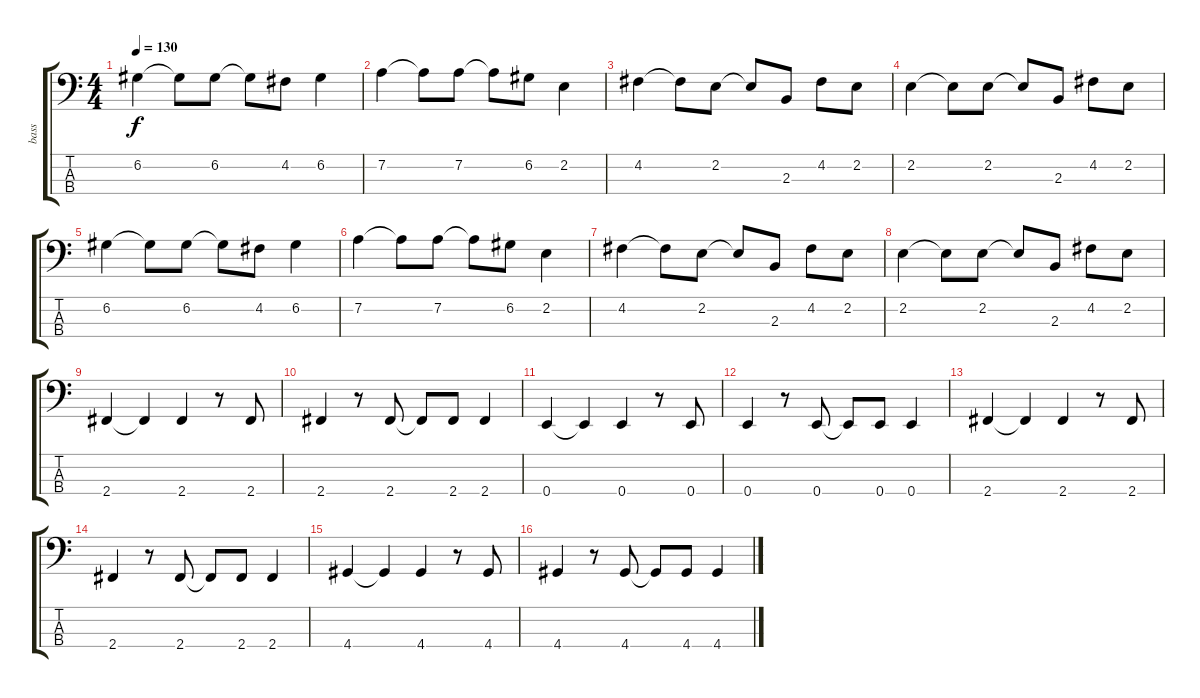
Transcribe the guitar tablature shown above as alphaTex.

\track ("bass" "bass") {instrument acousticguitarnylon}
\staff {score tabs}
\tuning (G2 D2 A1 E1) {hide}
\ts (4 4)
\tempo 130
\clef f4
\ks c
6.2.4{dy f} 6.2{t}.8 6.2.8 6.2{t}.8 4.2.8 6.2.4 |
7.2.4 7.2{t}.8 7.2.8 7.2{t}.8 6.2.8 2.2.4 |
4.2.4 4.2{t}.8 2.2.8 2.2{t}.8 2.3.8 4.2.8 2.2.8 |
2.2.4 2.2{t}.8 2.2.8 2.2{t}.8 2.3.8 4.2.8 2.2.8 |
6.2.4 6.2{t}.8 6.2.8 6.2{t}.8 4.2.8 6.2.4 |
7.2.4 7.2{t}.8 7.2.8 7.2{t}.8 6.2.8 2.2.4 |
4.2.4 4.2{t}.8 2.2.8 2.2{t}.8 2.3.8 4.2.8 2.2.8 |
2.2.4 2.2{t}.8 2.2.8 2.2{t}.8 2.3.8 4.2.8 2.2.8 |
2.4.4 2.4{t}.4 2.4.4 r.8 2.4.8 |
2.4.4 r.8 2.4.8 2.4{t}.8 2.4.8 2.4.4 |
0.4.4 0.4{t}.4 0.4.4 r.8 0.4.8 |
0.4.4 r.8 0.4.8 0.4{t}.8 0.4.8 0.4.4 |
2.4.4 2.4{t}.4 2.4.4 r.8 2.4.8 |
2.4.4 r.8 2.4.8 2.4{t}.8 2.4.8 2.4.4 |
4.4.4 4.4{t}.4 4.4.4 r.8 4.4.8 |
4.4.4 r.8 4.4.8 4.4{t}.8 4.4.8 4.4.4
